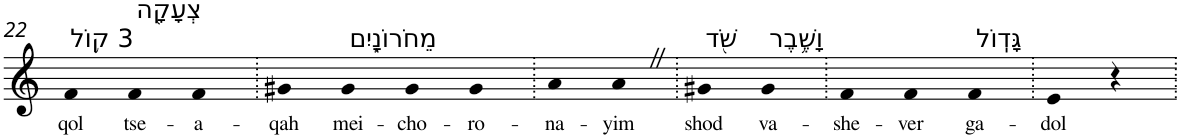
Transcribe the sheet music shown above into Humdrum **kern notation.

**kern	**text
*part1	*part1
*staff1	*staff1
*I"Piano	*
*I'Pno	*
!!LO:PB:g=z
*clefG2	*
*k[]	*
=22	=22
!LO:TX:a:t=3 ק֥וֹל	!
!	!LO:LY:b
4f	qol
!LO:TX:a:t=צְעָקָ֖ה	!
!	!LO:LY:b
4f	tse-
!	!LO:LY:b
4f	-a-
=23.	=23.
!	!LO:LY:b
4g#X	-qah
!LO:TX:a:t=מֵחֹרוֹנָ֑יִם	!
!	!LO:LY:b
4g#	mei-
!	!LO:LY:b
4g#	-cho-
!	!LO:LY:b
4g#	-ro-
=24.	=24.
!	!LO:LY:b
4a	-na-
!	!LO:LY:b
4aZ	-yim
=25.	=25.
!LO:TX:a:t=שֹׁ֖ד	!
!	!LO:LY:b
4g#X	shod
!LO:TX:a:t=וָשֶׁ֥בֶר	!
!	!LO:LY:b
4g#	va-
=26.	=26.
!	!LO:LY:b
4f	-she-
!	!LO:LY:b
4f	-ver
!LO:TX:a:t=גָּדֽוֹל	!
!	!LO:LY:b
4f	ga-
=27.	=27.
!	!LO:LY:b
4e	-dol
4r	.
=.	=.
*-	*-
